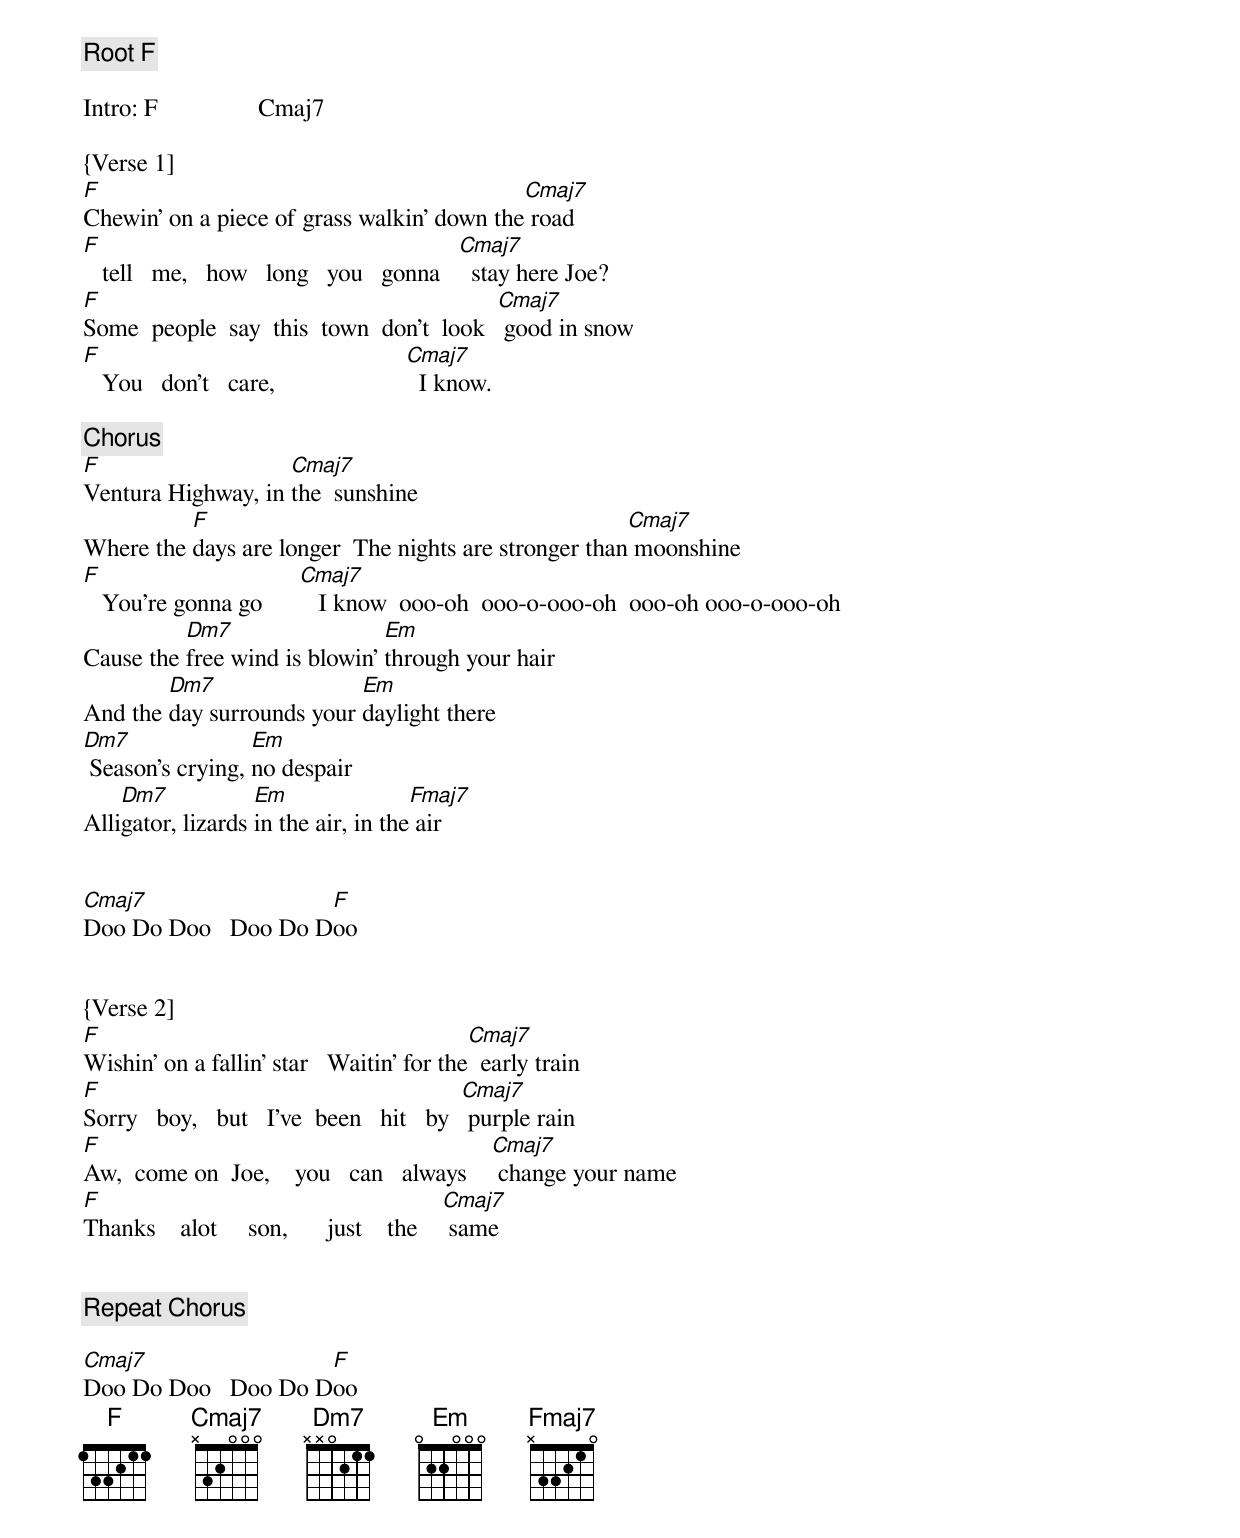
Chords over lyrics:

[Root] F

Intro: F                Cmaj7

{Verse 1]
F                                           Cmaj7
Chewin' on a piece of grass walkin' down the road
F                                          Cmaj7
   tell   me,   how   long   you   gonna     stay here Joe?
F                                           Cmaj7
Some  people  say  this  town  don't  look   good in snow
F                                          Cmaj7
   You   don't   care,                       I know.

[Chorus]
F                   Cmaj7
Ventura Highway, in the  sunshine
          F                                            Cmaj7
Where the days are longer  The nights are stronger than moonshine
F                       Cmaj7
   You're gonna go         I know  ooo-oh  ooo-o-ooo-oh  ooo-oh ooo-o-ooo-oh
          Dm7                  Em
Cause the free wind is blowin' through your hair
        Dm7                Em
And the day surrounds your daylight there
Dm7               Em
 Season's crying, no despair
    Dm7            Em                Fmaj7
Alligator, lizards in the air, in the air


Cmaj7                F
Doo Do Doo   Doo Do Doo


{Verse 2]
F                                          Cmaj7
Wishin' on a fallin' star   Waitin' for the  early train
F                                           Cmaj7
Sorry   boy,   but   I've  been   hit   by   purple rain
F                                           Cmaj7
Aw,  come on  Joe,    you   can   always     change your name
F                                           Cmaj7
Thanks    alot     son,      just    the     same


[Repeat Chorus]

Cmaj7                F
Doo Do Doo   Doo Do Doo
